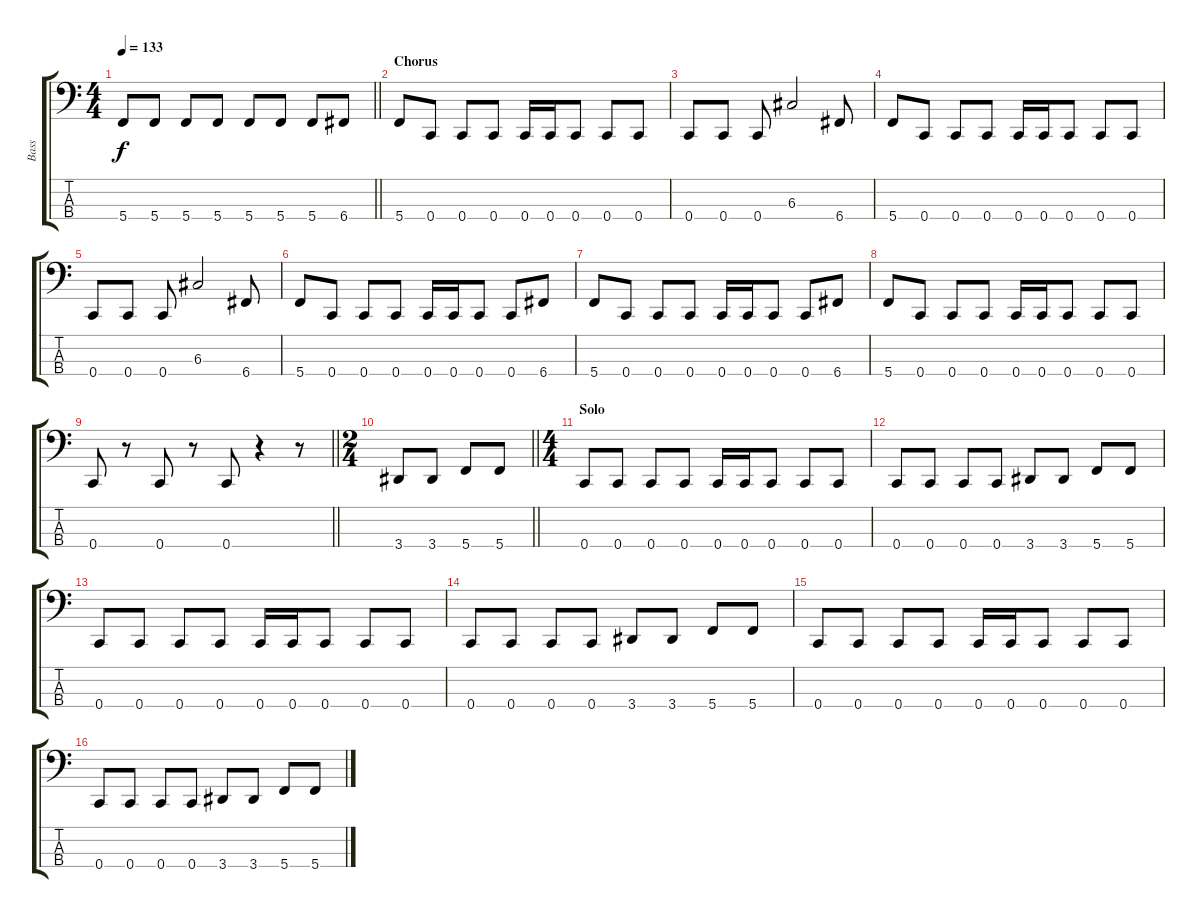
\track ("Bass" "Bass") {instrument electricbassfinger}
\staff {score tabs}
\tuning (F2 C2 G1 C1) {hide}
\ts (4 4)
\tempo 133
\clef f4
\barLineRight lightlight
\ks c
5.4.8{dy f} 5.4.8 5.4.8 5.4.8 5.4.8 5.4.8 5.4.8 6.4.8 |
\section ("" "Chorus")
5.4.8 0.4.8 0.4.8 0.4.8 0.4.16 0.4.16 0.4.8 0.4.8 0.4.8 |
0.4.8 0.4.8 0.4.8 6.3.2 6.4.8 |
5.4.8 0.4.8 0.4.8 0.4.8 0.4.16 0.4.16 0.4.8 0.4.8 0.4.8 |
0.4.8 0.4.8 0.4.8 6.3.2 6.4.8 |
5.4.8 0.4.8 0.4.8 0.4.8 0.4.16 0.4.16 0.4.8 0.4.8 6.4.8 |
5.4.8 0.4.8 0.4.8 0.4.8 0.4.16 0.4.16 0.4.8 0.4.8 6.4.8 |
5.4.8 0.4.8 0.4.8 0.4.8 0.4.16 0.4.16 0.4.8 0.4.8 0.4.8 |
\barLineRight lightlight
0.4.8 r.8 0.4.8 r.8 0.4.8 r.4 r.8 |
\ts (2 4)
\barLineRight lightlight
3.4.8 3.4.8 5.4.8 5.4.8 |
\ts (4 4)
\section ("" "Solo")
0.4.8 0.4.8 0.4.8 0.4.8 0.4.16 0.4.16 0.4.8 0.4.8 0.4.8 |
0.4.8 0.4.8 0.4.8 0.4.8 3.4.8 3.4.8 5.4.8 5.4.8 |
0.4.8 0.4.8 0.4.8 0.4.8 0.4.16 0.4.16 0.4.8 0.4.8 0.4.8 |
0.4.8 0.4.8 0.4.8 0.4.8 3.4.8 3.4.8 5.4.8 5.4.8 |
0.4.8 0.4.8 0.4.8 0.4.8 0.4.16 0.4.16 0.4.8 0.4.8 0.4.8 |
0.4.8 0.4.8 0.4.8 0.4.8 3.4.8 3.4.8 5.4.8 5.4.8
